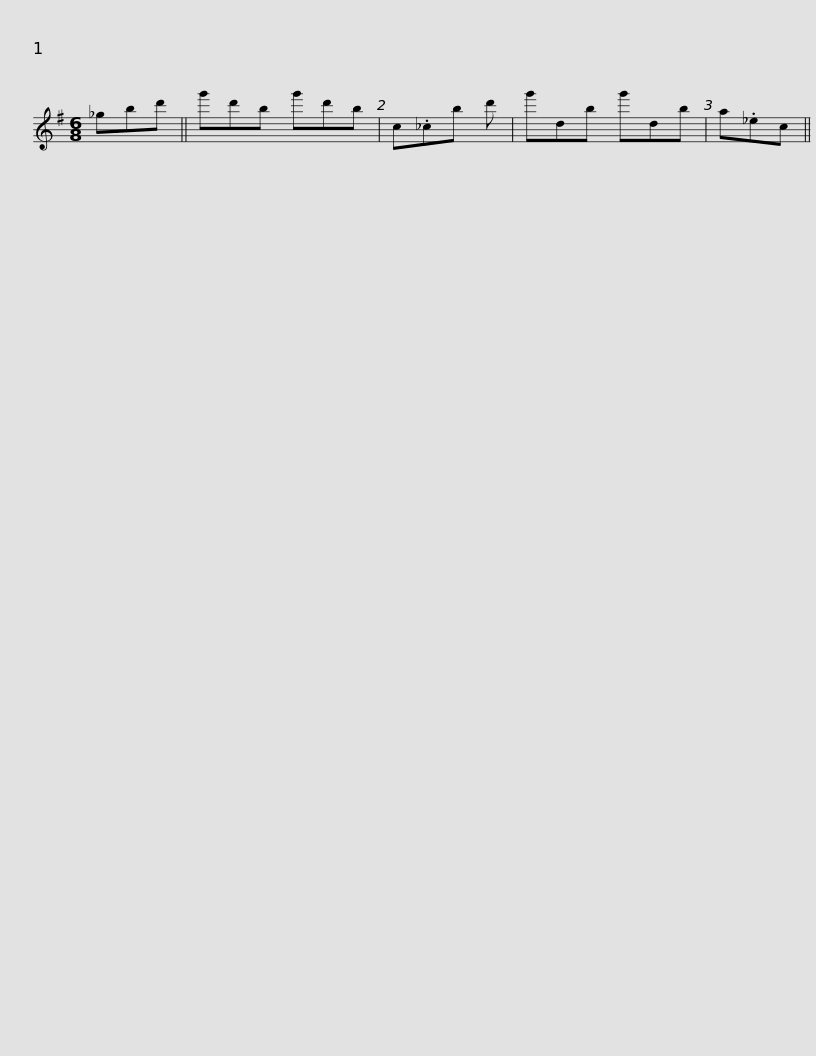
X:1
L:1/8
M:6/8
I:linebreak $
K:G
V:1 treble
V:1
 _gbd' || g'd'b g'd'b | c._cb d' | g'db g'db | a._ec || %5
